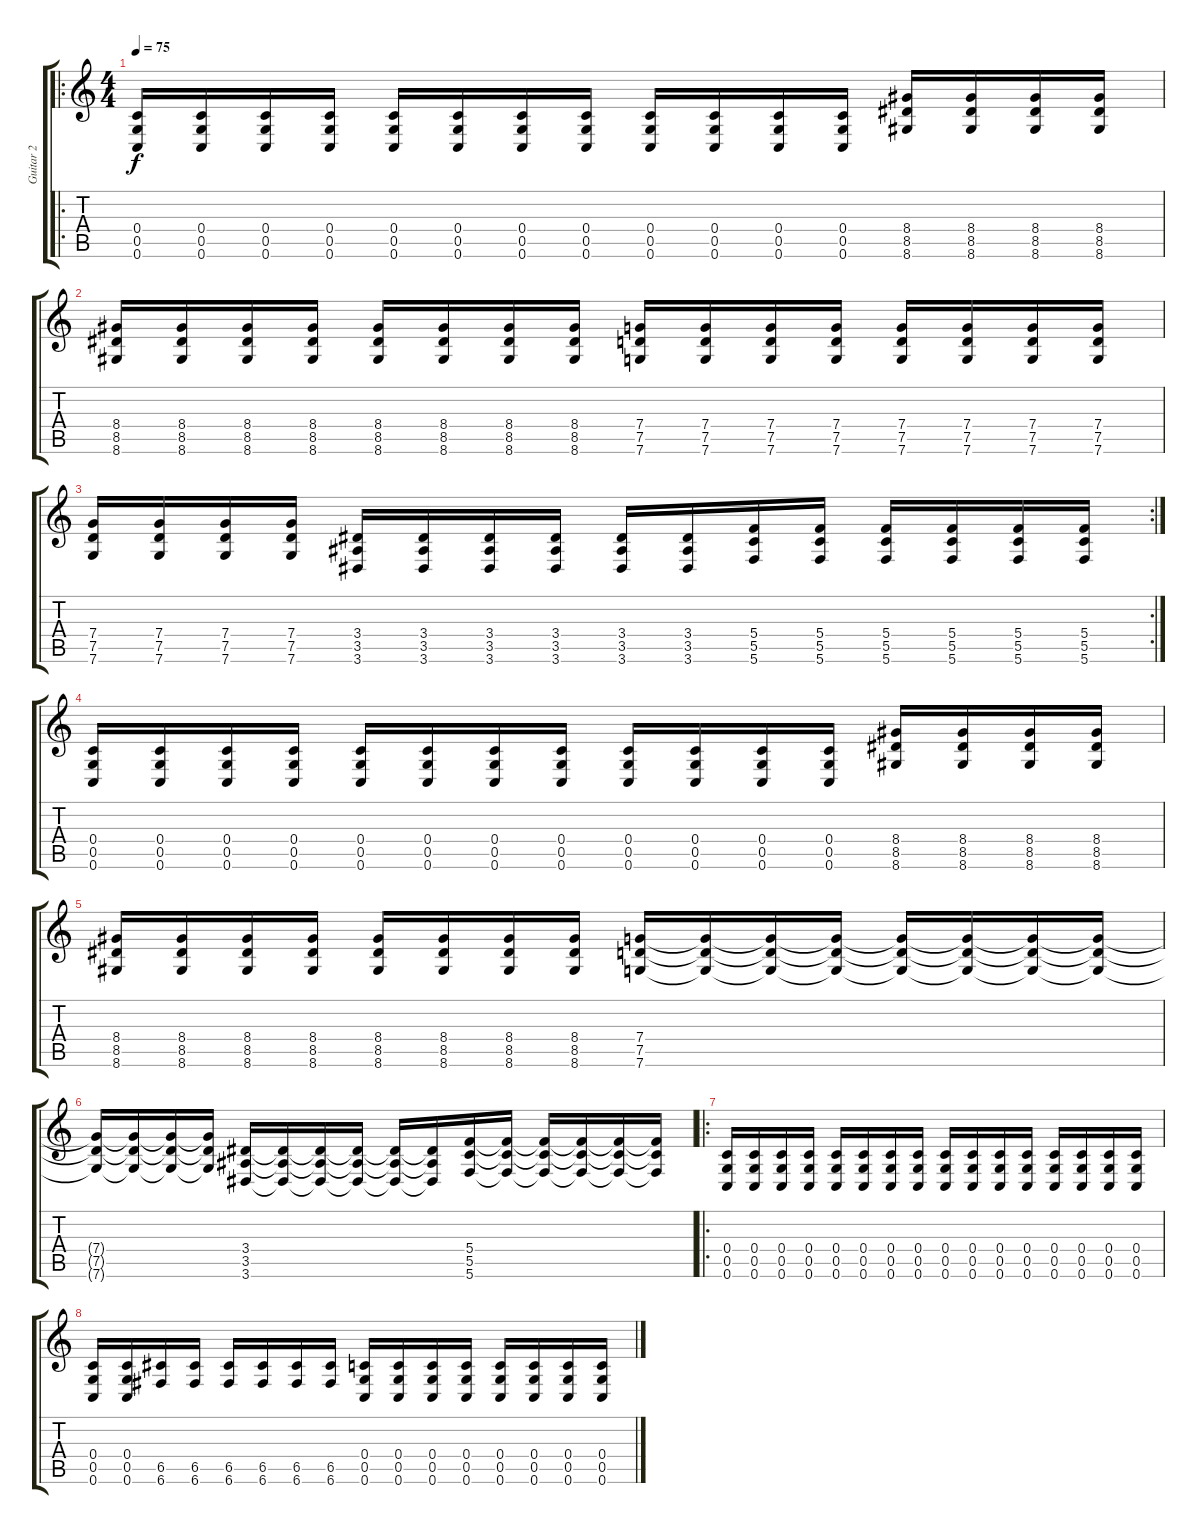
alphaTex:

\track ("Guitar 2" "Guitar 2") {instrument distortionguitar}
\staff {score tabs}
\tuning (D4 A3 F3 C3 G2 C2) {hide}
\ro
\ts (4 4)
\tempo 75
\clef g2
\ks c
(0.4 0.5 0.6).16{dy f} (0.4 0.5 0.6).16 (0.4 0.5 0.6).16 (0.4 0.5 0.6).16 (0.4 0.5 0.6).16 (0.4 0.5 0.6).16 (0.4 0.5 0.6).16 (0.4 0.5 0.6).16 (0.4 0.5 0.6).16 (0.4 0.5 0.6).16 (0.4 0.5 0.6).16 (0.4 0.5 0.6).16 (8.4 8.5 8.6).16 (8.4 8.5 8.6).16 (8.4 8.5 8.6).16 (8.4 8.5 8.6).16 |
(8.4 8.5 8.6).16 (8.4 8.5 8.6).16 (8.4 8.5 8.6).16 (8.4 8.5 8.6).16 (8.4 8.5 8.6).16 (8.4 8.5 8.6).16 (8.4 8.5 8.6).16 (8.4 8.5 8.6).16 (7.4 7.5 7.6).16 (7.4 7.5 7.6).16 (7.4 7.5 7.6).16 (7.4 7.5 7.6).16 (7.4 7.5 7.6).16 (7.4 7.5 7.6).16 (7.4 7.5 7.6).16 (7.4 7.5 7.6).16 |
\rc 2
(7.4 7.5 7.6).16 (7.4 7.5 7.6).16 (7.4 7.5 7.6).16 (7.4 7.5 7.6).16 (3.4 3.5 3.6).16 (3.4 3.5 3.6).16 (3.4 3.5 3.6).16 (3.4 3.5 3.6).16 (3.4 3.5 3.6).16 (3.4 3.5 3.6).16 (5.4 5.5 5.6).16 (5.4 5.5 5.6).16 (5.4 5.5 5.6).16 (5.4 5.5 5.6).16 (5.4 5.5 5.6).16 (5.4 5.5 5.6).16 |
(0.4 0.5 0.6).16 (0.4 0.5 0.6).16 (0.4 0.5 0.6).16 (0.4 0.5 0.6).16 (0.4 0.5 0.6).16 (0.4 0.5 0.6).16 (0.4 0.5 0.6).16 (0.4 0.5 0.6).16 (0.4 0.5 0.6).16 (0.4 0.5 0.6).16 (0.4 0.5 0.6).16 (0.4 0.5 0.6).16 (8.4 8.5 8.6).16 (8.4 8.5 8.6).16 (8.4 8.5 8.6).16 (8.4 8.5 8.6).16 |
(8.4 8.5 8.6).16 (8.4 8.5 8.6).16 (8.4 8.5 8.6).16 (8.4 8.5 8.6).16 (8.4 8.5 8.6).16 (8.4 8.5 8.6).16 (8.4 8.5 8.6).16 (8.4 8.5 8.6).16 (7.4 7.5 7.6).16 (7.4{t} 7.5{t} 7.6{t}).16 (7.4{t} 7.5{t} 7.6{t}).16 (7.4{t} 7.5{t} 7.6{t}).16 (7.4{t} 7.5{t} 7.6{t}).16 (7.4{t} 7.5{t} 7.6{t}).16 (7.4{t} 7.5{t} 7.6{t}).16 (7.4{t} 7.5{t} 7.6{t}).16 |
(7.4{t} 7.5{t} 7.6{t}).16 (7.4{t} 7.5{t} 7.6{t}).16 (7.4{t} 7.5{t} 7.6{t}).16 (7.4{t} 7.5{t} 7.6{t}).16 (3.4 3.5 3.6).16 (3.4{t} 3.5{t} 3.6{t}).16 (3.4{t} 3.5{t} 3.6{t}).16 (3.4{t} 3.5{t} 3.6{t}).16 (3.4{t} 3.5{t} 3.6{t}).16 (3.4{t} 3.5{t} 3.6{t}).16 (5.4 5.5 5.6).16 (5.4{t} 5.5{t} 5.6{t}).16 (5.4{t} 5.5{t} 5.6{t}).16 (5.4{t} 5.5{t} 5.6{t}).16 (5.4{t} 5.5{t} 5.6{t}).16 (5.4{t} 5.5{t} 5.6{t}).16 |
\ro
(0.4 0.5 0.6).16 (0.4 0.5 0.6).16 (0.4 0.5 0.6).16 (0.4 0.5 0.6).16 (0.4 0.5 0.6).16 (0.4 0.5 0.6).16 (0.4 0.5 0.6).16 (0.4 0.5 0.6).16 (0.4 0.5 0.6).16 (0.4 0.5 0.6).16 (0.4 0.5 0.6).16 (0.4 0.5 0.6).16 (0.4 0.5 0.6).16 (0.4 0.5 0.6).16 (0.4 0.5 0.6).16 (0.4 0.5 0.6).16 |
(0.4 0.5 0.6).16 (0.4 0.5 0.6).16 (6.5 6.6).16 (6.5 6.6).16 (6.5 6.6).16 (6.5 6.6).16 (6.5 6.6).16 (6.5 6.6).16 (0.4 0.5 0.6).16 (0.4 0.5 0.6).16 (0.4 0.5 0.6).16 (0.4 0.5 0.6).16 (0.4 0.5 0.6).16 (0.4 0.5 0.6).16 (0.4 0.5 0.6).16 (0.4 0.5 0.6).16
